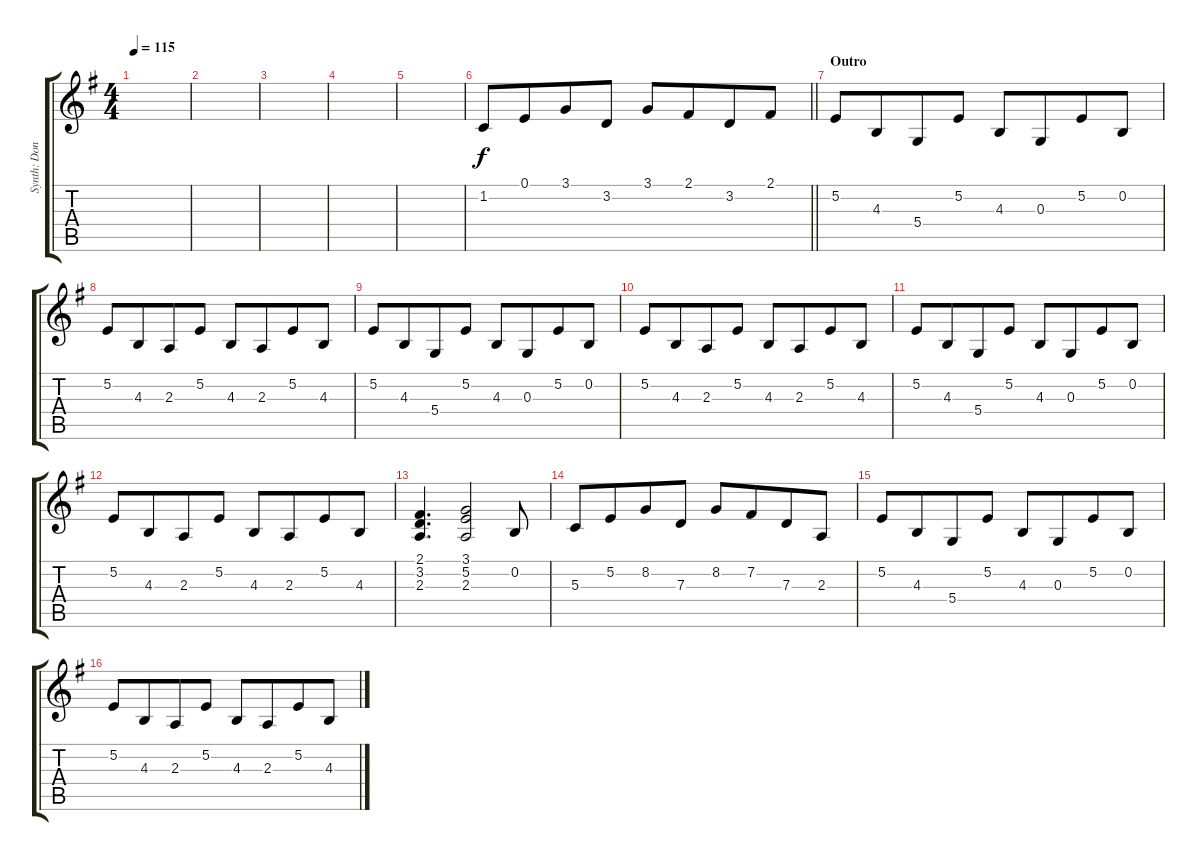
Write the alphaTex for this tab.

\track ("Synth: Don" "Synth: Don") {instrument synthstrings1}
\staff {score tabs}
\tuning (E4 B3 G3 D3 A2 E2) {hide}
\ts (4 4)
\tempo 115
\clef g2
\ks g
|
|
|
|
|
\barLineRight lightlight
1.2.8 0.1.8{beam merge} 3.1.8 3.2.8 3.1.8 2.1.8{beam merge} 3.2.8 2.1.8 |
\section ("" "Outro")
5.2.8 4.3.8{beam merge} 5.4.8 5.2.8 4.3.8 0.3.8{beam merge} 5.2.8 0.2.8 |
5.2.8 4.3.8{beam merge} 2.3.8 5.2.8 4.3.8 2.3.8{beam merge} 5.2.8 4.3.8 |
5.2.8 4.3.8{beam merge} 5.4.8 5.2.8 4.3.8 0.3.8{beam merge} 5.2.8 0.2.8 |
5.2.8 4.3.8{beam merge} 2.3.8 5.2.8 4.3.8 2.3.8{beam merge} 5.2.8 4.3.8 |
5.2.8 4.3.8{beam merge} 5.4.8 5.2.8 4.3.8 0.3.8{beam merge} 5.2.8 0.2.8 |
5.2.8 4.3.8{beam merge} 2.3.8 5.2.8 4.3.8 2.3.8{beam merge} 5.2.8 4.3.8 |
(2.1 3.2 2.3).4{d} (3.1 5.2 2.3).2 0.2.8 |
5.3.8 5.2.8{beam merge} 8.2.8 7.3.8 8.2.8 7.2.8{beam merge} 7.3.8 2.3.8 |
5.2.8 4.3.8{beam merge} 5.4.8 5.2.8 4.3.8 0.3.8{beam merge} 5.2.8 0.2.8 |
5.2.8 4.3.8{beam merge} 2.3.8 5.2.8 4.3.8 2.3.8{beam merge} 5.2.8 4.3.8
